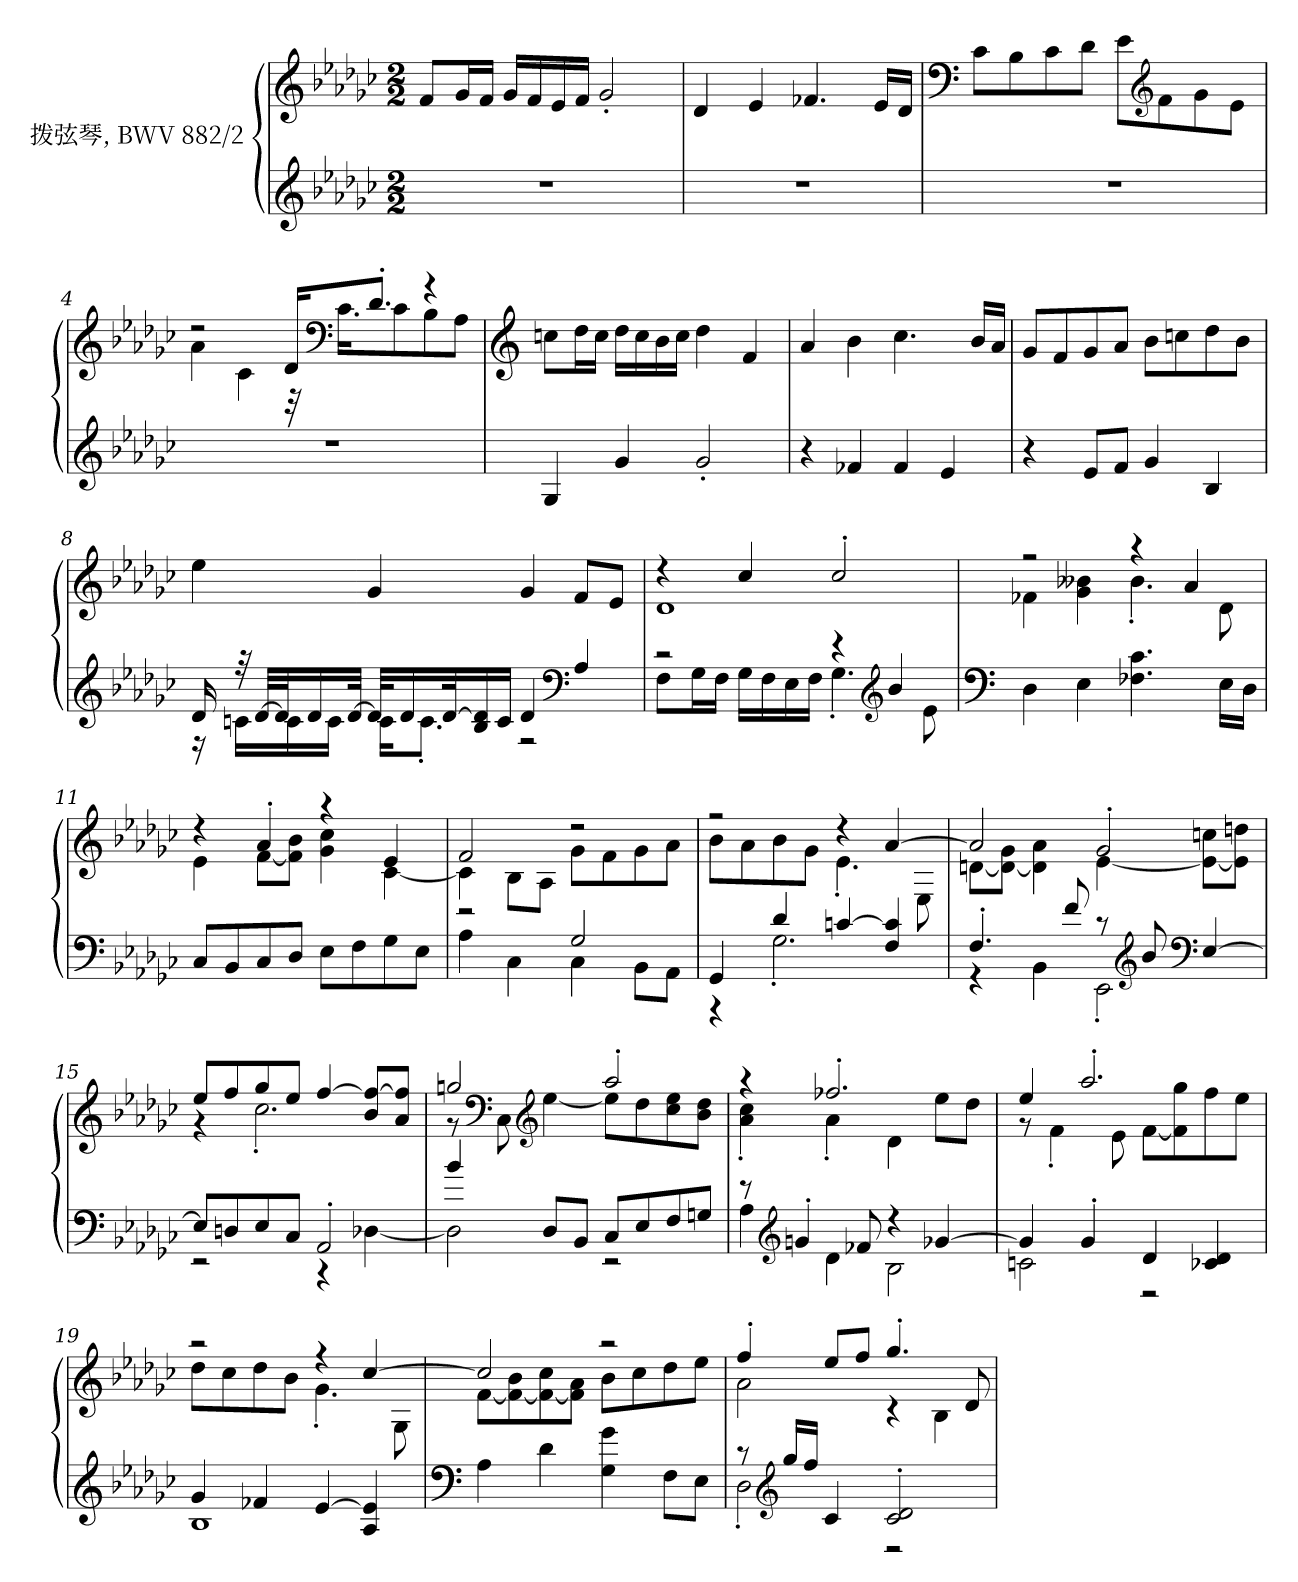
**kern	**kern
*part1	*part1
*staff2	*staff1
*I"拨弦琴, BWV 882/2	*
*clefG2	*clefG2
*k[b-e-a-d-g-c-]	*k[b-e-a-d-g-c-]
*M2/2	*M2/2
*MM120	*MM120
=1	=1
1r	8f/L
.	16g-/L
.	16f/JJ
.	16g-/LL
.	16f/
.	16e-/
.	16f/JJ
.	2g-'/
=2	=2
1r	4d-/
.	4e-/
.	4.f-X/
.	16e-/LL
.	16d-/JJ
=3	=3
*	*clefF4
1r	8c-\L
.	8B-\
.	8c-\
.	8d-\J
.	8e-\L
*	*clefG2
.	8f\
.	8g-\
.	8e-\J
=4	=4
*	*^
1r	2r	4a-\
.	.	4c-\
.	16d-/KL	32r
*	*clefF4	*
.	.	16.c-\KL
.	8.d-'/J	.
.	.	8c-\
.	4r	8B-\
.	.	8A-\J
*	*v	*v
!!LO:LB:g=z
=5	=5
*	*clefG2
4G-/	8ccn\L
.	16dd-\L
.	16cc\JJ
4g-/	16dd-\LL
.	16cc\
.	16b-\
.	16cc\JJ
2g-'/	4dd-\
.	4f/
=6	=6
4r	4a-/
4f-X/	4b-\
4f-/	4.cc-\
4e-/	.
.	16b-/LL
.	16a-/JJ
=7	=7
4r	8g-/L
.	8f/
8e-/L	8g-/
8f/J	8a-/J
4g-/	8b-\L
.	8ccn\
4B-/	8dd-\
.	8b-\J
!!LO:LB:g=z
=8	=8
*^	*
16d-/	16r	4ee-\
32r	16cn\LL	.
[32d-/LLL	.	.
32d-/J]	16c\	.
16d-/	.	.
.	16c\JJ	.
[32d-/JJk	.	.
32d-/KLL]	16c\KL	4g-/
16d-/	.	.
.	8.c'\J	.
[32d-/K	.	.
16B-/ 16d-/]	.	.
16c/JJ	.	.
4d-/	2r	4g-/
*clefF4	*	*
4A-/	.	8f/L
.	.	8e-/J
=9	=9	=9
*	*	*^
2r	8F\L	4r	1d-
.	16G-\L	.	.
.	16F\JJ	.	.
.	16G-\LL	4cc-/	.
.	16F\	.	.
.	16E-\	.	.
.	16F\JJ	.	.
4r	4.G-'\	2cc-'/	.
*clefG2	*	*	*
4b-/	.	.	.
.	8e-\	.	.
*v	*v	*	*
!!LO:LB:g=z	!!
=10	=10	=10
*clefF4	*	*
4D-\	2r	4f-X\
4E-\	.	4g-\ 4b--X\
4.F-X\ 4.c-\	4r	4.b--'\
.	4a-/	.
16E-\LL	.	8d-\
16D-\JJ	.	.
=11	=11	=11
8C-/L	4r	4e-\
8BB-/	.	.
8C-/	4a-'/	[8f\L
8D-/J	.	8f\] 8b-\J
8E-\L	4r	4g-\ 4cc-\
8F\	.	.
8G-\	4e-/	[4c-\
8E-\J	.	.
=12	=12	=12
*^	*	*
2r	4A-\	2f/	4c-\]
.	4C-\	.	8B-\L
.	.	.	8A-\J
2G-/	4C-\	2r	8g-\L
.	.	.	8f\
.	8BB-\L	.	8g-\
.	8AA-\J	.	8a-\J
=13	=13	=13	=13
4GG-/	4r	2r	8b-\L
.	.	.	8a-\
4d-/	2.G-'\	.	8b-\
.	.	.	8g-\J
[4cn/	.	4r	4.e-'\
4F/ 4c/]	.	[4a-/	.
.	.	.	8E-\
!!LO:LB:g=z	!!
=14	=14	=14	=14
4.F'/	4r	2a-/]	[8dn\L
.	.	.	8d\_ 8g-\J
.	4BB-\	.	4d\] 4a-\
8f/	.	.	.
8r	2EE-'\	2g-'/	[4e-\
*clefG2	*	*	*
8b-/	.	.	.
*clefF4	*	*	*
[4E-/	.	.	8e-\_ 8ccn\L
.	.	.	8e-\] 8ddn\J
=15	=15	=15	=15
8E-/L]	2r	8ee-/L	4r
8Dn/	.	8ff/	.
8E-/	.	8gg-/	2.cc-'\
8C-/J	.	8ee-/J	.
2AA-'/	4r	[4ff/	.
.	[4D-X\	8b-/ 8ff/_L	.
.	.	8a-/ 8ff/]J	.
=16	=16	=16	=16
4b-/	2D-\]	2ggn/	8r
*	*	*clefF4	*
.	.	.	8C-\
*	*	*clefG2	*
8D-/L	.	.	[4ee-\
8BB-/J	.	.	.
8C-/L	2r	2aa-'/	8ee-\L]
8E-/	.	.	8dd-\
8F/	.	.	8cc-\ 8ee-\
8Gn/J	.	.	8b-\ 8dd-\J
!!LO:LB:g=z	!!
=17	=17	=17	=17
8r	4A-\	4r	4a-\' 4cc-\'
*clefG2	*	*	*
4gn'/	.	.	.
.	4d-\	2.ff-X'/	4a-'\
8f-X/	.	.	.
4r	2B-\	.	4d-\
[4g-X/	.	.	8ee-\L
.	.	.	8dd-\J
=18	=18	=18	=18
4g-/]	2cn\	4ee-/	8r
.	.	.	4f'\
4g-'/	.	2.aa-'/	.
.	.	.	8e-\
4d-/	2r	.	[8f\L
.	.	.	8f\] 8gg-\
4c-X/ 4d-/	.	.	8ff\
.	.	.	8ee-\J
=19	=19	=19	=19
4g-/	1B-	2r	8dd-\L
.	.	.	8cc-\
4f-X/	.	.	8dd-\
.	.	.	8b-\J
[4e-/	.	4r	4.g-'\
4A-/ 4e-/]	.	[4cc-/	.
.	.	.	8G-\
*v	*v	*	*
=20	=20	=20
*clefF4	*	*
4A-\	2cc-/]	[8f\L
.	.	8f\_ 8b-\
4d-\	.	8f\_ 8cc-\
.	.	8f\] 8a-\J
4G-\ 4g-\	2r	8b-\L
.	.	8cc-\
8F\L	.	8dd-\
8E-\J	.	8ee-\J
!!LO:PB:g=z	!!
=21	=21	=21
*^	*	*
8r	2D-'\	4ff'/	2a-\
*clefG2	*	*	*
16gg-/LL	.	.	.
16ff/JJ	.	.	.
4c-/	.	8ee-/L	.
.	.	8ff/J	.
2c-/' 2d-/'	2r	4.gg-'/	4r
.	.	.	4B-\
.	.	8d-/	.
*v	*v	*	*
*	*v	*v
=	=
*-	*-
